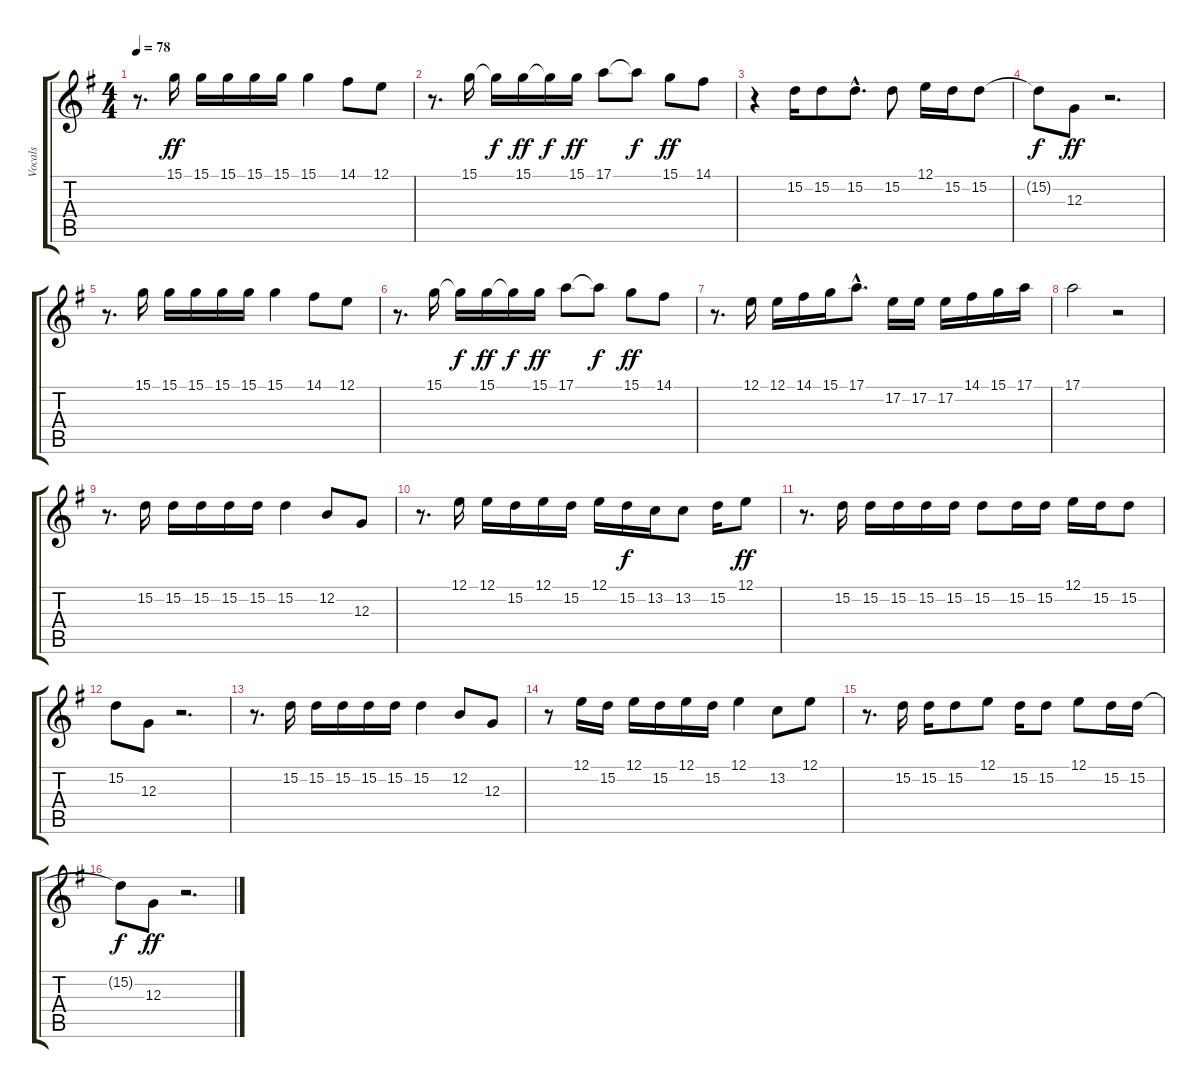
\track ("Vocals" "Vocals") {instrument lead1square}
\staff {score tabs}
\tuning (E4 B3 G3 D3 A2 E2) {hide}
\ts (4 4)
\tempo 78
\clef g2
\ks g
r.8{d dy ff} 15.1.16 15.1.16 15.1.16 15.1.16 15.1.16 15.1.4 14.1.8 12.1.8 |
r.8{d} 15.1.16 15.1{t}.16{dy f} 15.1.16{dy ff} 15.1{t}.16{dy f} 15.1.16{dy ff} 17.1.8 17.1{t}.8{dy f} 15.1.8{dy ff} 14.1.8 |
r.4 15.2.16 15.2.8 15.2{hac}.8{d} 15.2.8 12.1.16 15.2.16 15.2.8 |
15.2{t}.8{dy f} 12.3.8{dy ff} r.2{d} |
r.8{d} 15.1.16 15.1.16 15.1.16 15.1.16 15.1.16 15.1.4 14.1.8 12.1.8 |
r.8{d} 15.1.16 15.1{t}.16{dy f} 15.1.16{dy ff} 15.1{t}.16{dy f} 15.1.16{dy ff} 17.1.8 17.1{t}.8{dy f} 15.1.8{dy ff} 14.1.8 |
r.8{d} 12.1.16 12.1.16 14.1.16 15.1.16 17.1{hac}.8{d} 17.2.16 17.2.16 17.2.16 14.1.16 15.1.16 17.1.16 |
17.1.2 r.2 |
r.8{d} 15.2.16 15.2.16 15.2.16 15.2.16 15.2.16 15.2.4 12.2.8 12.3.8 |
r.8{d} 12.1.16 12.1.16 15.2.16 12.1.16 15.2.16 12.1.16 15.2.16{dy f} 13.2.16 13.2.8 15.2.16 12.1.8{dy ff} |
r.8{d} 15.2.16 15.2.16 15.2.16 15.2.16 15.2.16 15.2.8 15.2.16 15.2.16 12.1.16 15.2.16 15.2.8 |
15.2.8 12.3.8 r.2{d} |
r.8{d} 15.2.16 15.2.16 15.2.16 15.2.16 15.2.16 15.2.4 12.2.8 12.3.8 |
r.8 12.1.16 15.2.16 12.1.16 15.2.16 12.1.16 15.2.16 12.1.4 13.2.8 12.1.8 |
r.8{d} 15.2.16 15.2.16 15.2.8 12.1.8 15.2.16 15.2.8 12.1.8 15.2.16 15.2.16 |
15.2{t}.8{dy f} 12.3.8{dy ff} r.2{d}
